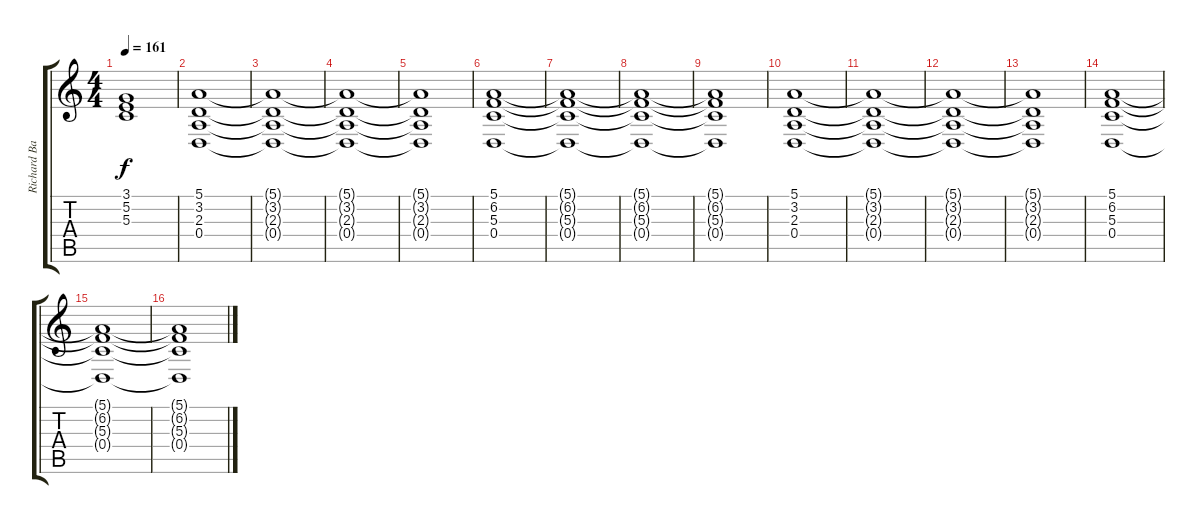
\track ("Richard Barbieri (Keys)" "Richard Ba") {instrument synthstrings2}
\staff {score tabs}
\tuning (E4 B3 G3 D3 A2 D2) {hide}
\ts (4 4)
\tempo 161
\clef g2
\ks c
(3.1{t} 5.2{t} 5.3{t}).1{dy f} |
(5.1 3.2 2.3 0.4).1{volume 12} |
(5.1{t} 3.2{t} 2.3{t} 0.4{t}).1 |
(5.1{t} 3.2{t} 2.3{t} 0.4{t}).1 |
(5.1{t} 3.2{t} 2.3{t} 0.4{t}).1 |
(5.1 6.2 5.3 0.4).1 |
(5.1{t} 6.2{t} 5.3{t} 0.4{t}).1 |
(5.1{t} 6.2{t} 5.3{t} 0.4{t}).1 |
(5.1{t} 6.2{t} 5.3{t} 0.4{t}).1 |
(5.1 3.2 2.3 0.4).1 |
(5.1{t} 3.2{t} 2.3{t} 0.4{t}).1 |
(5.1{t} 3.2{t} 2.3{t} 0.4{t}).1 |
(5.1{t} 3.2{t} 2.3{t} 0.4{t}).1 |
(5.1 6.2 5.3 0.4).1 |
(5.1{t} 6.2{t} 5.3{t} 0.4{t}).1 |
(5.1{t} 6.2{t} 5.3{t} 0.4{t}).1
